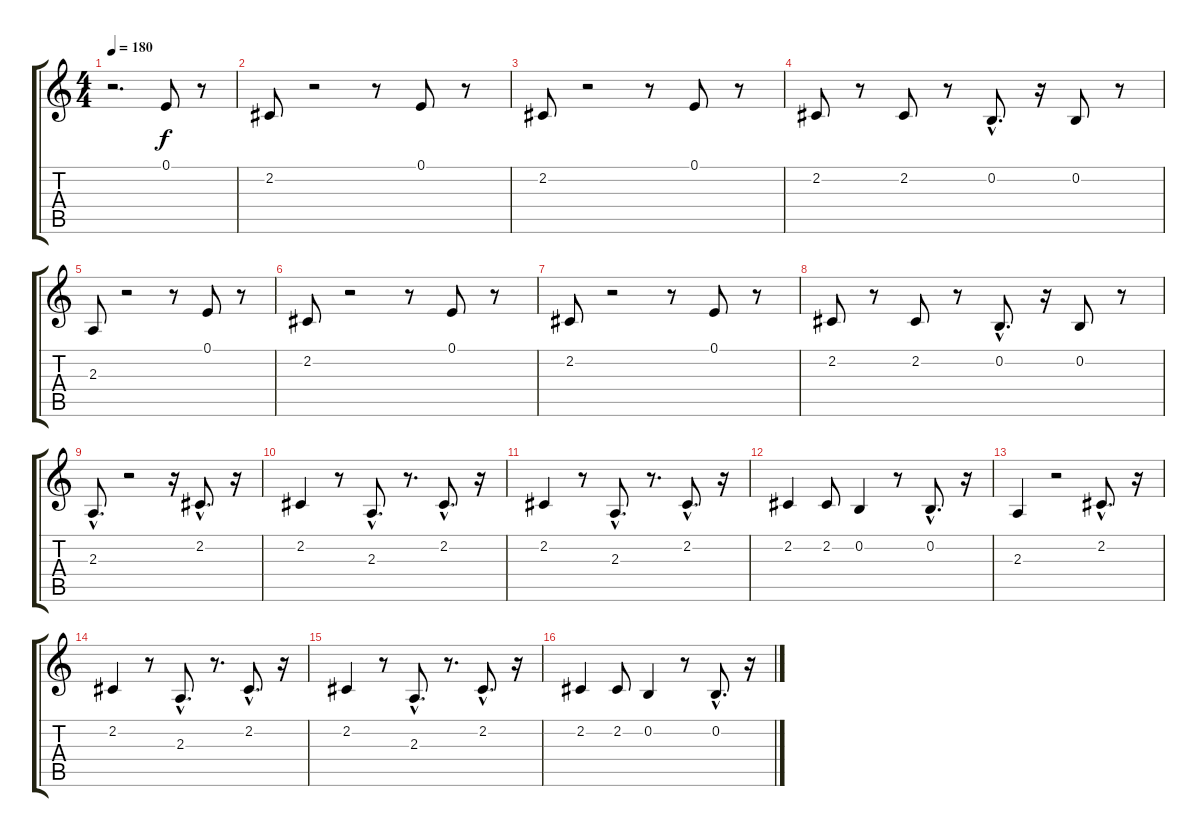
\track "" {instrument tremolostrings}
\staff {score tabs}
\tuning (E4 B3 G3 D3 A2 E2) {hide}
\ts (4 4)
\tempo 180
\clef g2
\ks c
r.2{d dy f} 0.1.8 r.8 |
2.2.8 r.2 r.8 0.1.8 r.8 |
2.2.8 r.2 r.8 0.1.8 r.8 |
2.2.8 r.8 2.2.8 r.8 0.2{hac}.8{d} r.16 0.2.8 r.8 |
2.3.8 r.2 r.8 0.1.8 r.8 |
2.2.8 r.2 r.8 0.1.8 r.8 |
2.2.8 r.2 r.8 0.1.8 r.8 |
2.2.8 r.8 2.2.8 r.8 0.2{hac}.8{d} r.16 0.2.8 r.8 |
2.3{hac}.8{d} r.2 r.16 2.2{hac}.8{d} r.16 |
2.2.4 r.8 2.3{hac}.8{d} r.8{d} 2.2{hac}.8{d} r.16 |
2.2.4 r.8 2.3{hac}.8{d} r.8{d} 2.2{hac}.8{d} r.16 |
2.2.4 2.2.8 0.2.4 r.8 0.2{hac}.8{d} r.16 |
2.3.4 r.2 2.2{hac}.8{d} r.16 |
2.2.4 r.8 2.3{hac}.8{d} r.8{d} 2.2{hac}.8{d} r.16 |
2.2.4 r.8 2.3{hac}.8{d} r.8{d} 2.2{hac}.8{d} r.16 |
2.2.4 2.2.8 0.2.4 r.8 0.2{hac}.8{d} r.16
